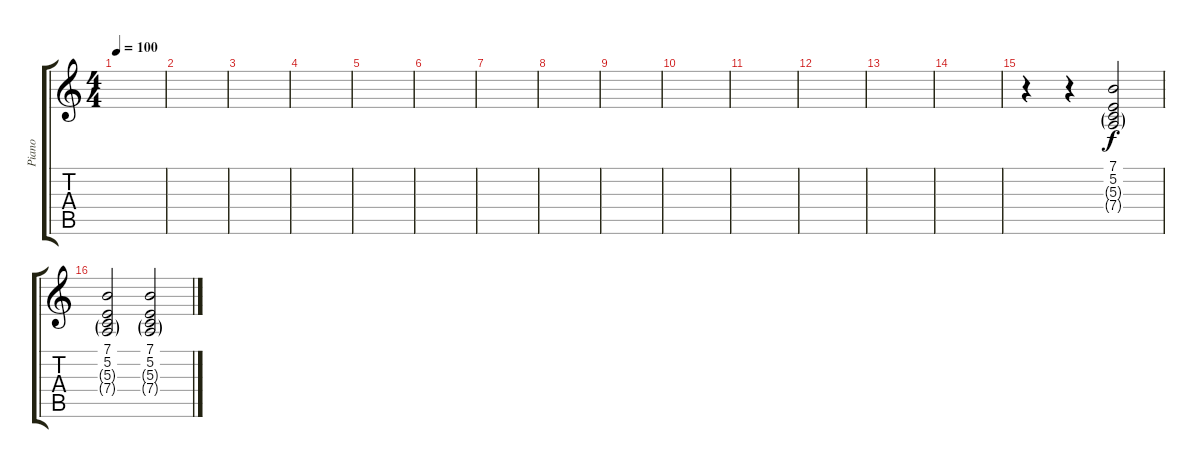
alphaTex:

\track ("Piano" "Piano") {instrument acousticgrandpiano}
\staff {score tabs}
\tuning (E4 B3 G3 D3 A2 E2) {hide}
\ts (4 4)
\tempo 100
\clef g2
\ks c
|
|
|
|
|
|
|
|
|
|
|
|
|
|
r.4 r.4 (7.1 5.2 5.3{g} 7.4{g}).2 |
(7.1 5.2 5.3{g} 7.4{g}).2 (7.1 5.2 5.3{g} 7.4{g}).2
